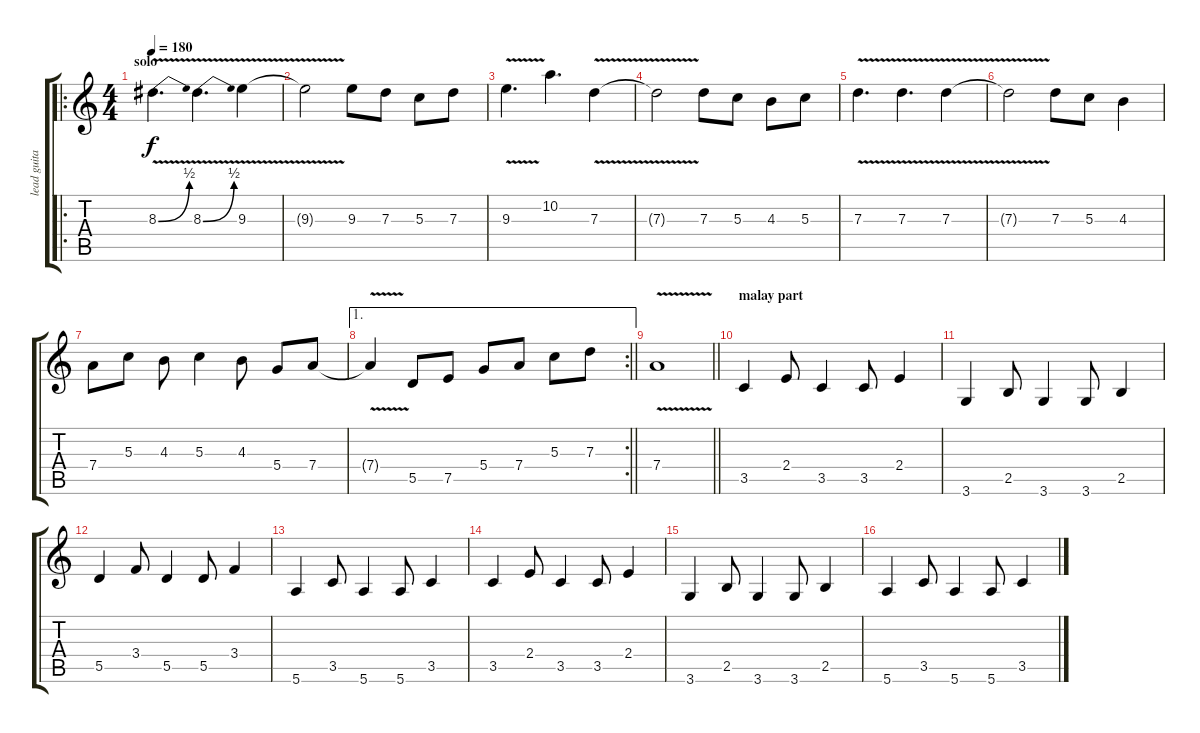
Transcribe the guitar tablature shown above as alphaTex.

\track ("lead guitar" "lead guita") {instrument distortionguitar}
\staff {score tabs}
\tuning (E4 B3 G3 D3 A2 E2) {hide}
\ro
\ts (4 4)
\section ("" "solo")
\tempo 180
\clef g2
\ks c
8.3{be (bend 0 0 60 2) v}.4{d dy f} 8.3{be (bend 0 0 60 2) v}.4{d} 9.3{v}.4 |
9.3{v t}.2 9.3.8 7.3.8 5.3.8 7.3.8 |
9.3{v}.4{d} 10.2.4{d} 7.3{v}.4 |
7.3{v t}.2 7.3.8 5.3.8 4.3.8 5.3.8 |
7.3{v}.4{d} 7.3{v}.4{d} 7.3{v}.4 |
7.3{t}.2 7.3.8 5.3.8 4.3.4 |
7.4.8 5.3.8 4.3.8 5.3.4 4.3.8 5.4.8 7.4.8 |
\ae 1
\rc 2
\barLineRight lightlight
7.4{v t}.4 5.5.8 7.5.8 5.4.8 7.4.8 5.3.8 7.3.8 |
\barLineRight lightlight
7.4{v}.1 |
\section ("" "malay part")
3.5.4 2.4.8 3.5.4 3.5.8 2.4.4 |
3.6.4 2.5.8 3.6.4 3.6.8 2.5.4 |
5.5.4 3.4.8 5.5.4 5.5.8 3.4.4 |
5.6.4 3.5.8 5.6.4 5.6.8 3.5.4 |
3.5.4 2.4.8 3.5.4 3.5.8 2.4.4 |
3.6.4 2.5.8 3.6.4 3.6.8 2.5.4 |
5.6.4 3.5.8 5.6.4 5.6.8 3.5.4
